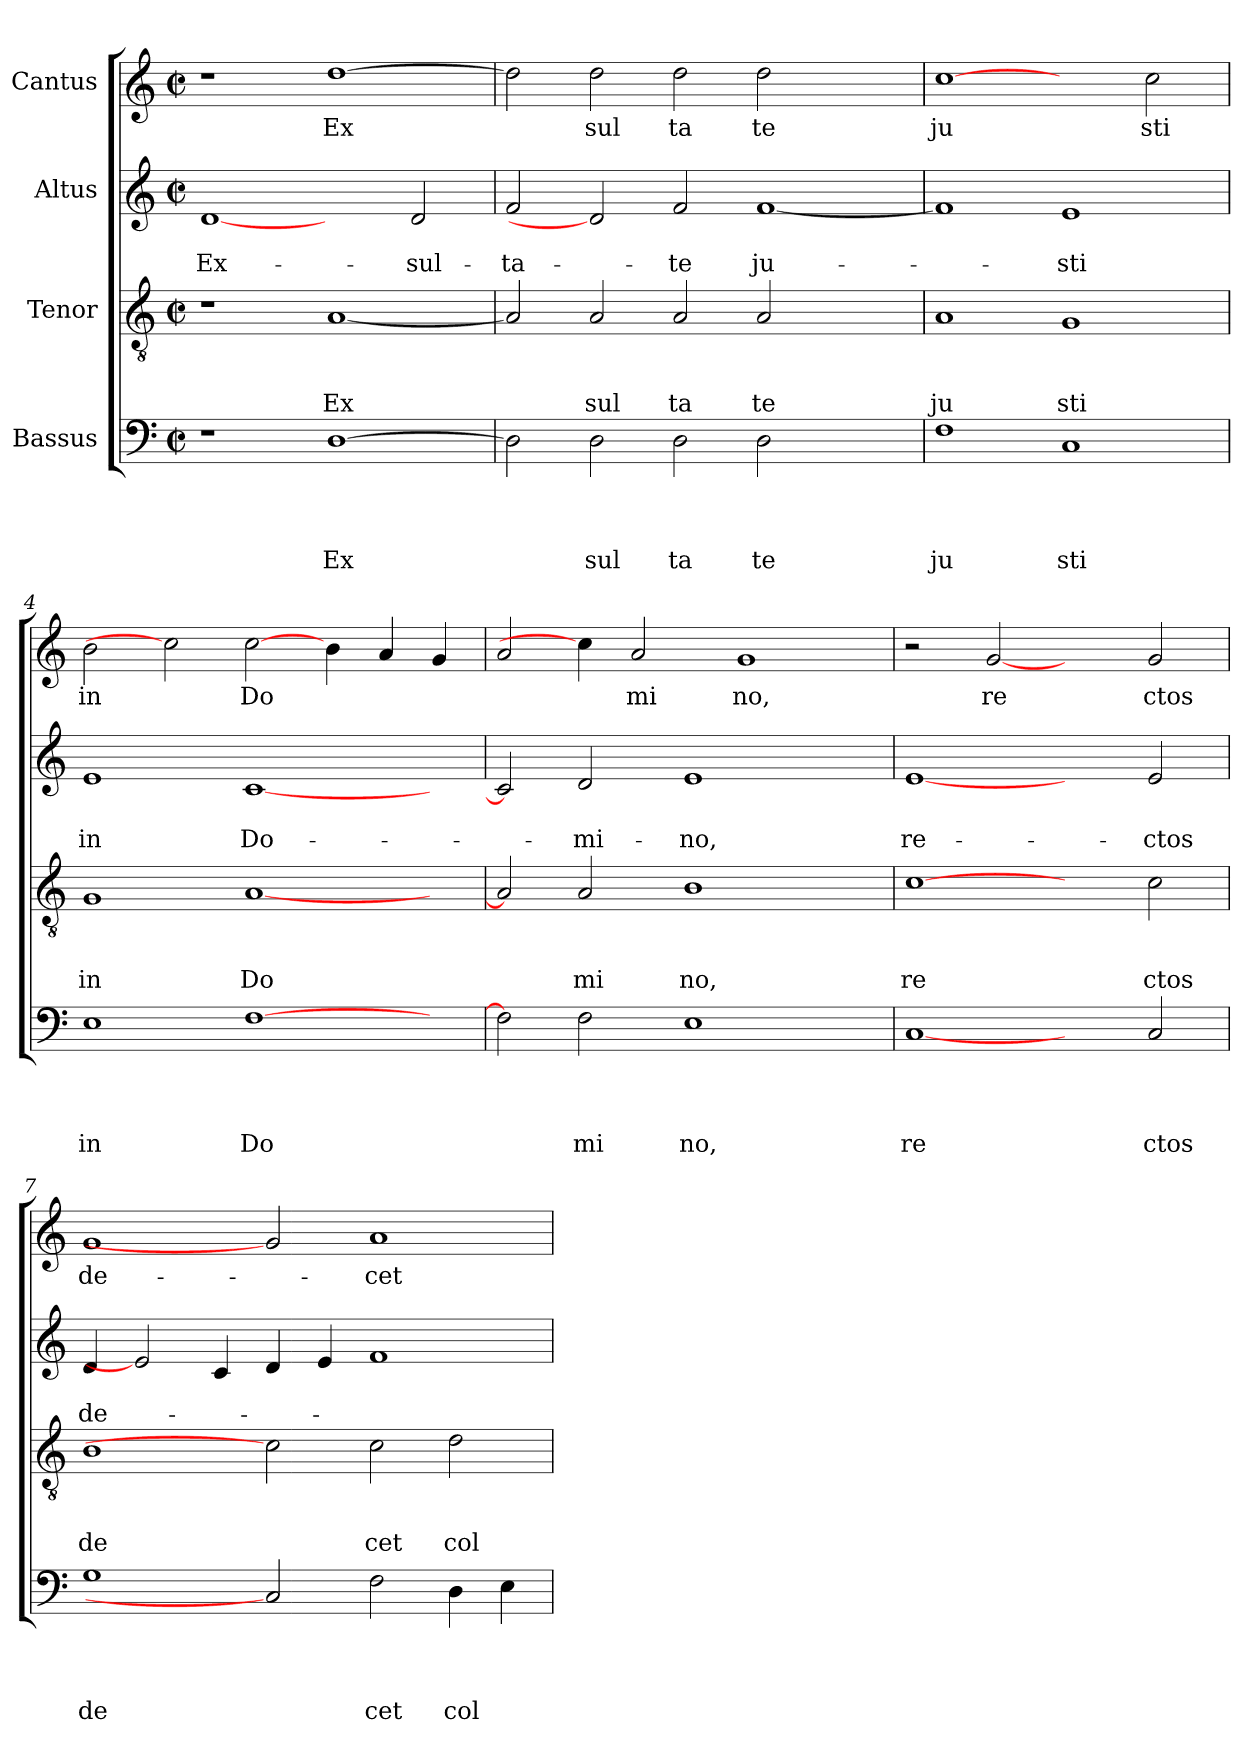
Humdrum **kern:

**kern	**text	**text	**text	**text	**kern	**text	**text	**text	**kern	**text	**text	**kern	**text
*part4	*part4	*part4	*part4	*part4	*part3	*part3	*part3	*part3	*part2	*part2	*part2	*part1	*part1
*staff4	*staff4	*staff4	*staff4	*staff4	*staff3	*staff3	*staff3	*staff3	*staff2	*staff2	*staff2	*staff1	*staff1
*I"Bassus	*	*	*	*	*I"Tenor	*	*	*	*I"Altus	*	*	*I"Cantus	*
*clefF4	*	*	*	*	*clefGv2	*	*	*	*clefG2	*	*	*clefG2	*
*k[]	*	*	*	*	*k[]	*	*	*	*k[]	*	*	*k[]	*
*C:	*	*	*	*	*C:	*	*	*	*C:	*	*	*C:	*
*M2/2	*	*	*	*	*M2/2	*	*	*	*M2/2	*	*	*M2/2	*
*met(c|)	*	*	*	*	*met(c|)	*	*	*	*met(c|)	*	*	*met(c|)	*
=1	=1	=1	=1	=1	=1	=1	=1	=1	=1	=1	=1	=1	=1
!	!	!	!	!	!	!	!	!	!	!	!LO:LY:b	!	!
1r	.	.	.	.	1r	.	.	.	[1d	.	Ex-	1r	.
!	!	!	!	!LO:LY:b	!	!	!	!LO:LY:b	!	!	!	!	!LO:LY:b
[>1D	.	.	.	Ex	[<1A	.	.	Ex	2ryy	.	.	[>1dd	Ex
!	!	!	!	!	!	!	!	!	!	!	!LO:LY:b	!	!
.	.	.	.	.	.	.	.	.	2d/	.	-sul-	.	.
=2	=2	=2	=2	=2	=2	=2	=2	=2	=2	=2	=2	=2	=2
!	!	!	!	!	!	!	!	!	!	!	!LO:LY:b	!	!
2D\]	.	.	.	.	2A/]	.	.	.	2f/	.	-ta-	2dd\]	.
!	!	!	!	!LO:LY:b	!	!	!	!LO:LY:b	!	!	!	!	!LO:LY:b
2D\	.	.	.	sul	2A/	.	.	sul	2d]	.	.	2dd\	sul
!	!	!	!	!LO:LY:b	!	!	!	!LO:LY:b	!	!	!LO:LY:b	!	!LO:LY:b
2D\	.	.	.	ta	2A/	.	.	ta	2f/	.	-te	2dd\	ta
!	!	!	!	!LO:LY:b	!	!	!	!LO:LY:b	!	!	!LO:LY:b	!	!LO:LY:b
2D\	.	.	.	te	2A/	.	.	te	[<1f	.	ju-	2dd\	te
2ryy	.	.	.	.	2ryy	.	.	.	.	.	.	2ryy	.
=3	=3	=3	=3	=3	=3	=3	=3	=3	=3	=3	=3	=3	=3
!	!	!	!	!LO:LY:b	!	!	!	!LO:LY:b	!	!	!	!	!LO:LY:b
1F	.	.	.	ju	1A	.	.	ju	1f]	.	.	[1cc	ju
!	!	!	!	!LO:LY:b	!	!	!	!LO:LY:b	!	!	!LO:LY:b	!	!
1C	.	.	.	sti	1G	.	.	sti	1e	.	-sti	2ryy	.
!	!	!	!	!	!	!	!	!	!	!	!	!	!LO:LY:b
.	.	.	.	.	.	.	.	.	.	.	.	2cc\	sti
=4	=4	=4	=4	=4	=4	=4	=4	=4	=4	=4	=4	=4	=4
!	!	!	!	!LO:LY:b	!	!	!	!LO:LY:b	!	!	!LO:LY:b	!	!LO:LY:b
1E	.	.	.	in	1G	.	.	in	1e	.	in	2b\	in
.	.	.	.	.	.	.	.	.	.	.	.	2cc]	.
!	!	!	!	!LO:LY:b	!	!	!	!LO:LY:b	!	!	!LO:LY:b	!	!LO:LY:b
[>1F	.	.	.	Do	[<1A	.	.	Do	[<1c	.	Do-	[2cc\	Do
.	.	.	.	.	.	.	.	.	.	.	.	4b\	.
.	.	.	.	.	.	.	.	.	.	.	.	4a/	.
4ryy	.	.	.	.	4ryy	.	.	.	4ryy	.	.	4g/	.
=5	=5	=5	=5	=5	=5	=5	=5	=5	=5	=5	=5	=5	=5
2F\]	.	.	.	.	2A/]	.	.	.	2c/]	.	.	2a/	.
!	!	!	!	!LO:LY:b	!	!	!	!LO:LY:b	!	!	!LO:LY:b	!	!
2F\	.	.	.	mi	2A/	.	.	mi	2d/	.	-mi-	4cc\]	.
!	!	!	!	!	!	!	!	!	!	!	!	!	!LO:LY:b
.	.	.	.	.	.	.	.	.	.	.	.	2a/	mi
!	!	!	!	!LO:LY:b	!	!	!	!LO:LY:b	!	!	!LO:LY:b	!	!
1E	.	.	.	no,	1B	.	.	no,	1e	.	-no,	.	.
!	!	!	!	!	!	!	!	!	!	!	!	!	!LO:LY:b
.	.	.	.	.	.	.	.	.	.	.	.	1g	no,
4ryy	.	.	.	.	4ryy	.	.	.	4ryy	.	.	.	.
=6	=6	=6	=6	=6	=6	=6	=6	=6	=6	=6	=6	=6	=6
!	!	!	!	!LO:LY:b	!	!	!	!LO:LY:b	!	!	!LO:LY:b	!	!
[1C	.	.	.	re	[1c	.	.	re	[1e	.	re-	2r	.
!	!	!	!	!	!	!	!	!	!	!	!	!	!LO:LY:b
.	.	.	.	.	.	.	.	.	.	.	.	[2g	re
2ryy	.	.	.	.	2ryy	.	.	.	2ryy	.	.	2ryy	.
!	!	!	!	!LO:LY:b	!	!	!	!LO:LY:b	!	!	!LO:LY:b	!	!LO:LY:b
2C/	.	.	.	ctos	2c\	.	.	ctos	2e/	.	-ctos	2g/	ctos
!!LO:LB:g=z
=7	=7	=7	=7	=7	=7	=7	=7	=7	=7	=7	=7	=7	=7
!	!	!	!	!LO:LY:b	!	!	!	!LO:LY:b	!	!	!LO:LY:b	!	!LO:LY:b
1G	.	.	.	de	1B	.	.	de	4d/	.	de-	1g	de-
.	.	.	.	.	.	.	.	.	2e]	.	.	.	.
.	.	.	.	.	.	.	.	.	4c/	.	.	.	.
2C]	.	.	.	.	2c]	.	.	.	4d/	.	.	2g]	.
.	.	.	.	.	.	.	.	.	4e/	.	.	.	.
!	!	!	!	!LO:LY:b	!	!	!	!LO:LY:b	!	!	!	!	!LO:LY:b
2F\	.	.	.	cet	2c\	.	.	cet	1f	.	.	1a	-cet
!	!	!	!	!LO:LY:b	!	!	!	!LO:LY:b	!	!	!	!	!
4D\	.	.	.	col	2d\	.	.	col	.	.	.	.	.
4E\	.	.	.	.	.	.	.	.	.	.	.	.	.
=	=	=	=	=	=	=	=	=	=	=	=	=	=
*-	*-	*-	*-	*-	*-	*-	*-	*-	*-	*-	*-	*-	*-
